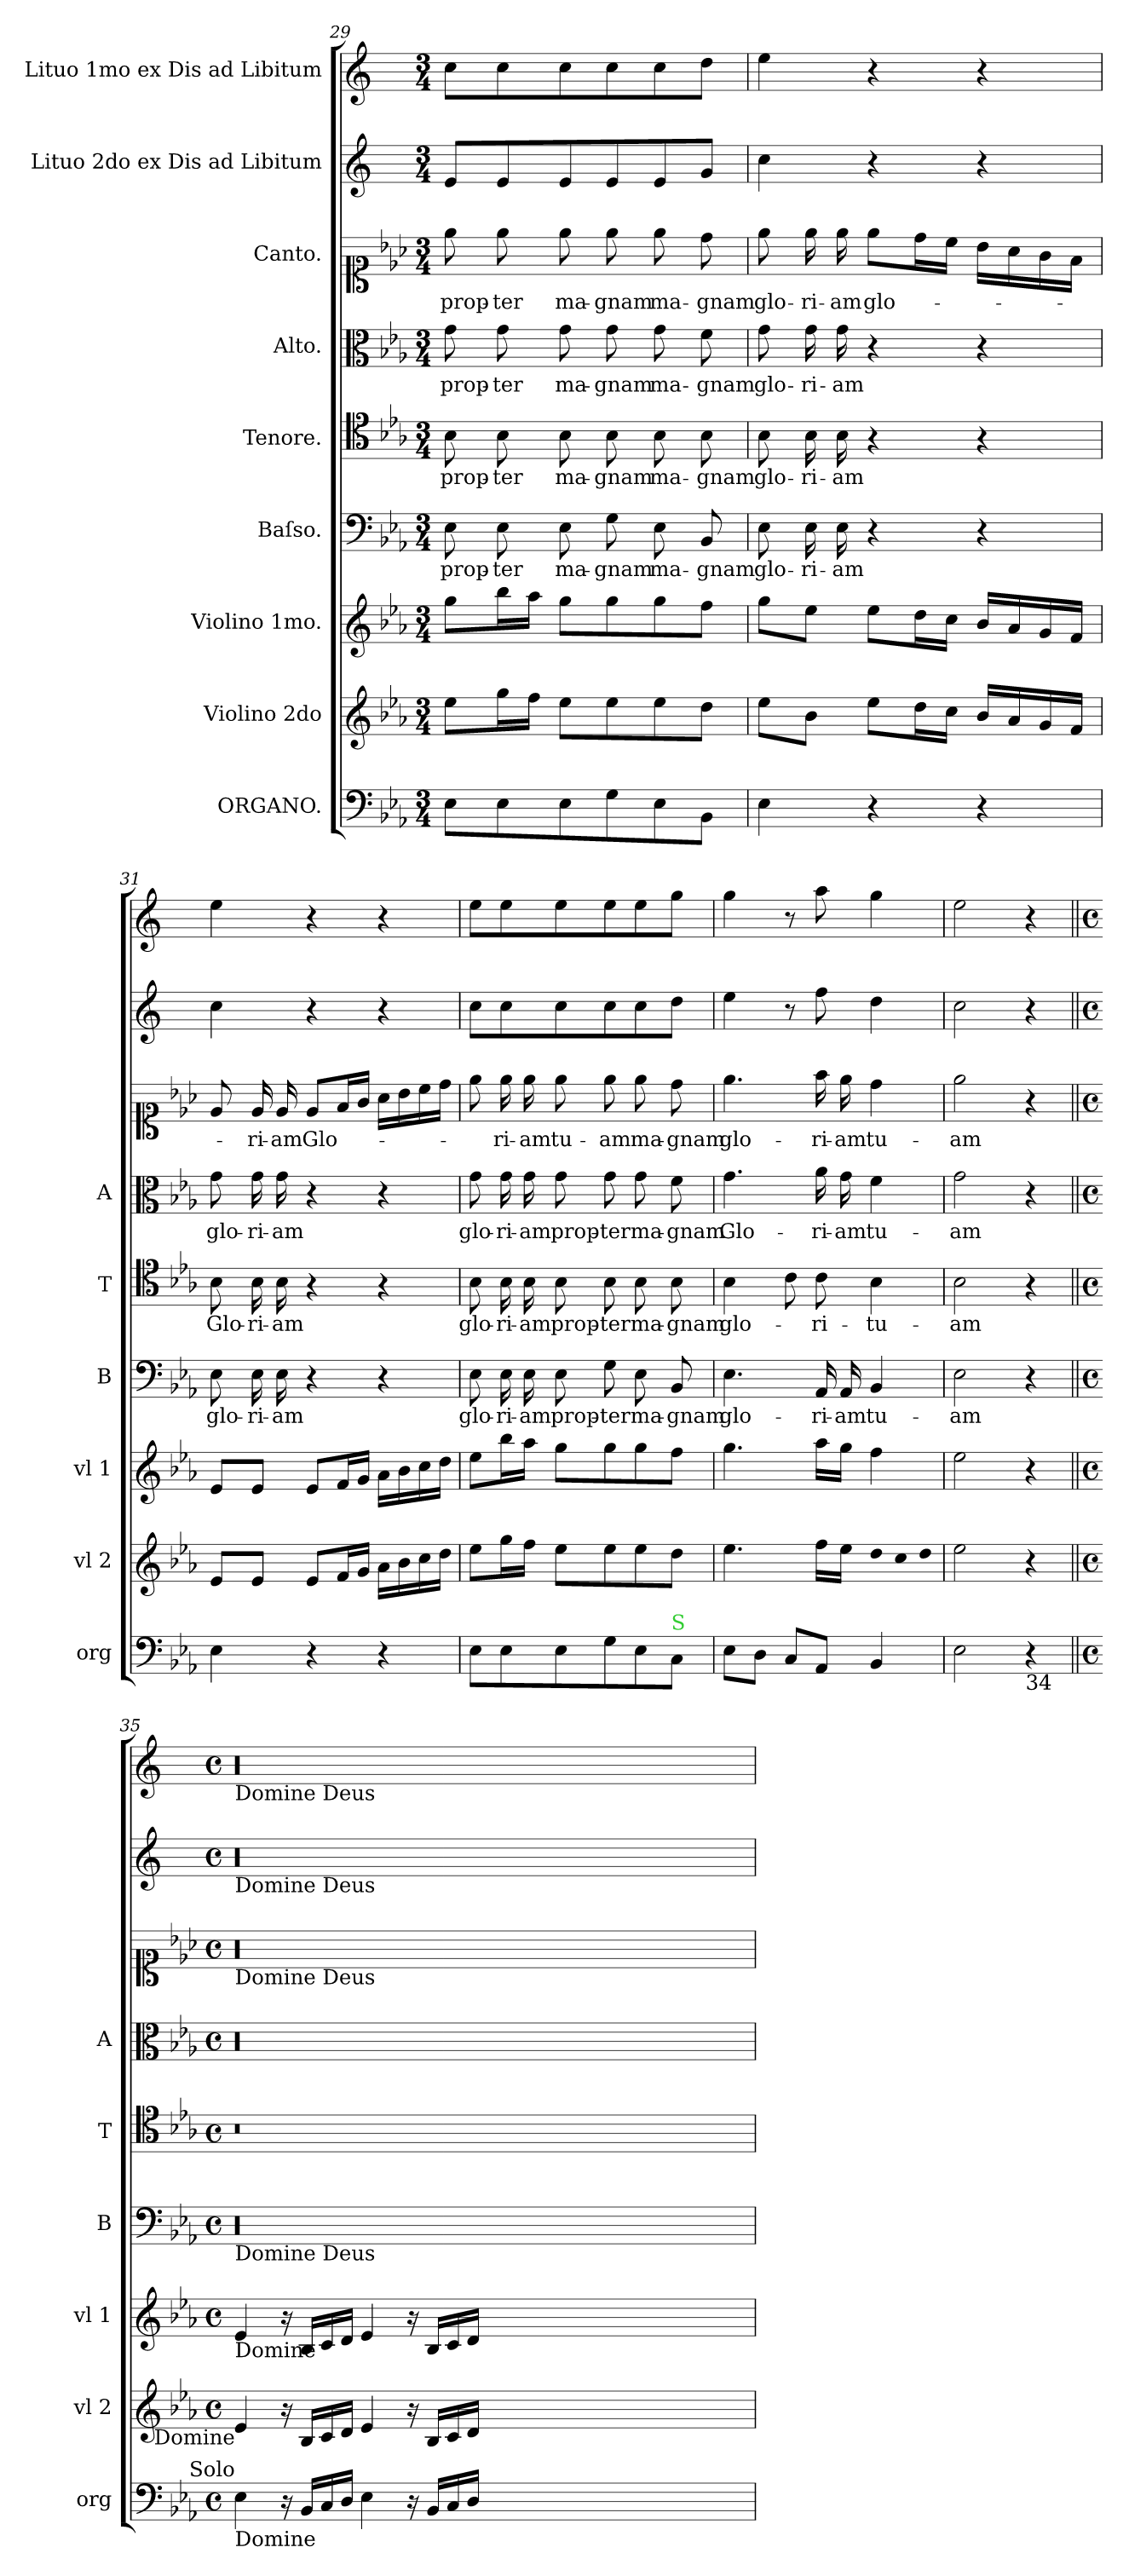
**kern	**kern	**kern	**kern	**text	**kern	**text	**kern	**text	**kern	**text	**kern	**kern
*part9	*part8	*part7	*part6	*part6	*part5	*part5	*part4	*part4	*part3	*part3	*part2	*part1
*staff9	*staff8	*staff7	*staff6	*staff6	*staff5	*staff5	*staff4	*staff4	*staff3	*staff3	*staff2	*staff1
*I"ORGANO.	*I"Violino 2do	*I"Violino 1mo.	*I"Baſso.	*	*I"Tenore.	*	*I"Alto.	*	*I"Canto.	*	*I"Lituo 2do ex Dis ad Libitum	*I"Lituo 1mo ex Dis ad Libitum
*I'org	*I'vl 2	*I'vl 1	*I'B	*	*I'T	*	*I'A	*	*	*	*	*
*clefF4	*clefG2	*clefG2	*clefF4	*	*clefC4	*	*clefC3	*	*clefC1	*	*clefG2	*clefG2
*	*	*	*	*	*	*	*	*	*	*	*ITrd5c9	*ITrd5c9
*k[b-e-a-]	*k[b-e-a-]	*k[b-e-a-]	*k[b-e-a-]	*	*k[b-e-a-]	*	*k[b-e-a-]	*	*k[b-e-a-]	*	*k[b-e-a-]	*k[b-e-a-]
*M3/4	*M3/4	*M3/4	*M3/4	*	*M3/4	*	*M3/4	*	*M3/4	*	*M3/4	*M3/4
=29	=29	=29	=29	=29	=29	=29	=29	=29	=29	=29	=29	=29
8E-\L	8ee-\L	8gg\L	8E-\	prop-	8B-\	prop-	8g\	prop-	8ee-\	prop-	8G/L	8e-\L
8E-\	16gg\L	16bb-\L	8E-\	-ter	8B-\	-ter	8g\	-ter	8ee-\	-ter	8G/	8e-\
.	16ff\JJ	16aa-\JJ	.	.	.	.	.	.	.	.	.	.
8E-\	8ee-\L	8gg\L	8E-\	ma-	8B-\	ma-	8g\	ma-	8ee-\	ma-	8G/	8e-\
8G\	8ee-\	8gg\	8G\	-gnam	8B-\	-gnam	8g\	-gnam	8ee-\	-gnam	8G/	8e-\
!	!	!	!	!LO:LY:i	!	!LO:LY:i	!	!LO:LY:i	!	!LO:LY:i	!	!
8E-\	8ee-\	8gg\	8E-\	ma-	8B-\	ma-	8g\	ma-	8ee-\	ma-	8G/	8e-\
!	!	!	!	!LO:LY:i	!	!LO:LY:i	!	!LO:LY:i	!	!LO:LY:i	!	!
8BB-\J	8dd\J	8ff\J	8BB-/	-gnam	8B-\	-gnam	8f\	-gnam	8dd\	-gnam	8B-/J	8f\J
=30	=30	=30	=30	=30	=30	=30	=30	=30	=30	=30	=30	=30
4E-\	8ee-\L	8gg\L	8E-\	glo-	8B-\	glo-	8g\	glo-	8ee-\	glo-	4e-\	4g\
.	8b-\J	8ee-\J	16E-\	-ri-	16B-\	-ri-	16g\	-ri-	16ee-\	-ri-	.	.
.	.	.	16E-\	-am	16B-\	-am	16g\	-am	16ee-\	-am	.	.
4r	8ee-\L	8ee-\L	4r	.	4r	.	4r	.	8ee-\L	glo-	4r	4r
.	16dd\L	16dd\L	.	.	.	.	.	.	16dd\L	.	.	.
.	16cc\JJ	16cc\JJ	.	.	.	.	.	.	16cc\JJ	.	.	.
4r	16b-/LL	16b-/LL	4r	.	4r	.	4r	.	16b-\LL	.	4r	4r
.	16a-/	16a-/	.	.	.	.	.	.	16a-\	.	.	.
.	16g/	16g/	.	.	.	.	.	.	16g\	.	.	.
.	16f/JJ	16f/JJ	.	.	.	.	.	.	16f\JJ	.	.	.
=31	=31	=31	=31	=31	=31	=31	=31	=31	=31	=31	=31	=31
4E-\	8e-/L	8e-/L	8E-\	glo-	8B-\	Glo-	8g\	glo-	8e-/	.	4e-\	4g\
.	8e-/J	8e-/J	16E-\	-ri-	16B-\	-ri-	16g\	-ri-	16e-/	-ri-	.	.
.	.	.	16E-\	-am	16B-\	-am	16g\	-am	16e-/	-am	.	.
4r	8e-/L	8e-/L	4r	.	4r	.	4r	.	8e-/L	Glo-	4r	4r
.	16f/L	16f/L	.	.	.	.	.	.	16f/L	.	.	.
.	16g/JJ	16g/JJ	.	.	.	.	.	.	16g/JJ	.	.	.
4r	16a-\LL	16a-\LL	4r	.	4r	.	4r	.	16a-\LL	.	4r	4r
.	16b-\	16b-\	.	.	.	.	.	.	16b-\	.	.	.
.	16cc\	16cc\	.	.	.	.	.	.	16cc\	.	.	.
.	16dd\JJ	16dd\JJ	.	.	.	.	.	.	16dd\JJ	.	.	.
=32	=32	=32	=32	=32	=32	=32	=32	=32	=32	=32	=32	=32
8E-\L	8ee-\L	8ee-\L	8E-\	glo-	8B-\	glo-	8g\	glo-	8ee-\	.	8e-\L	8g\L
8E-\	16gg\L	16bb-\L	16E-\	-ri-	16B-\	-ri-	16g\	-ri-	16ee-\	-ri-	8e-\	8g\
.	16ff\JJ	16aa-\JJ	16E-\	-am	16B-\	-am	16g\	-am	16ee-\	-am	.	.
8E-\	8ee-\L	8gg\L	8E-\	prop-	8B-\	prop-	8g\	prop-	8ee-\	tu-	8e-\	8g\
8G\	8ee-\	8gg\	8G\	-ter	8B-\	-ter	8g\	-ter	8ee-\	-am	8e-\	8g\
8E-\	8ee-\	8gg\	8E-\	ma-	8B-\	ma-	8g\	ma-	8ee-\	ma-	8e-\	8g\
!LO:TX:a:color=limegreen:t=S	!	!	!	!	!	!	!	!	!	!	!	!
8C\J	8dd\J	8ff\J	8BB-/	-gnam	8B-\	-gnam	8f\	-gnam	8dd\	-gnam	8f\J	8b-\J
=33	=33	=33	=33	=33	=33	=33	=33	=33	=33	=33	=33	=33
8E-\L	4.ee-\	4.gg\	4.E-\	glo-	4B-\	glo-	4.g\	Glo-	4.ee-\	glo-	4g\	4b-\
8D\J	.	.	.	.	.	.	.	.	.	.	.	.
8C/L	.	.	.	.	8c\	.	.	.	.	.	8r	8r
8AA-/J	16ff\LL	16aa-\LL	16AA-/	-ri-	8c\	-ri-	16a-\	-ri-	16ff\	-ri-	8a-\	8cc\
.	16ee-\JJ	16gg\JJ	16AA-/	-am	.	.	16g\	-am	16ee-\	-am	.	.
*	*Xtuplet	*	*	*	*	*	*	*	*	*	*	*
!	!LO:N:vis=4	!	!	!	!	!	!	!	!	!	!	!
4BB-/	12dd\	4ff\	4BB-/	tu-	4B-\	tu-	4f\	tu-	4dd\	tu-	4f\	4b-\
!	!LO:N:vis=4	!	!	!	!	!	!	!	!	!	!	!
.	12cc\	.	.	.	.	.	.	.	.	.	.	.
!	!LO:N:vis=4	!	!	!	!	!	!	!	!	!	!	!
.	12dd\	.	.	.	.	.	.	.	.	.	.	.
=34	=34	=34	=34	=34	=34	=34	=34	=34	=34	=34	=34	=34
2E-\	2ee-\	2ee-\	2E-\	-am	2B-\	-am	2g\	-am	2ee-\	-am	2e-\	2g\
!LO:TX:b:t=34	!	!	!	!	!	!	!	!	!	!	!	!
4r	4r	4r	4r	.	4r	.	4r	.	4r	.	4r	4r
=35||	=35||	=35||	=35||	=35||	=35||	=35||	=35||	=35||	=35||	=35||	=35||	=35||
*M4/4	*M4/4	*M4/4	*M4/4	*	*M4/4	*	*M4/4	*	*M4/4	*	*M4/4	*M4/4
*met(c)	*met(c)	*met(c)	*met(c)	*	*met(c)	*	*met(c)	*	*met(c)	*	*met(c)	*met(c)
!	!	!	!	!	!	!	!	!	!	!	!	!LO:TX:b:t=Domine Deus
!	!	!	!	!	!	!	!	!	!	!	!LO:TX:b:t=Domine Deus	!
!	!	!	!	!	!	!	!	!	!LO:TX:b:t=Domine Deus	!	!	!
!	!	!	!LO:TX:b:t=Domine Deus	!	!	!	!	!	!	!	!	!
!	!	!LO:TX:b:t=Domine	!	!	!	!	!	!	!	!	!	!
!	!LO:TX:b:rj:t=Domine	!	!	!	!	!	!	!	!	!	!	!
!LO:TX:b:t=Domine	!	!	!	!	!	!	!	!	!	!	!	!
!LO:TX:a:rj:t=Solo	!	!	!	!	!	!	!	!	!	!	!	!
4E-\	4e-/	4e-/	00r	.	0r	.	00r	.	00r	.	00r	00r
16r	16r	16r	.	.	.	.	.	.	.	.	.	.
16BB-/LL	16B-/LL	16B-/LL	.	.	.	.	.	.	.	.	.	.
16C/	16c/	16c/	.	.	.	.	.	.	.	.	.	.
16D/JJ	16d/JJ	16d/JJ	.	.	.	.	.	.	.	.	.	.
4E-\	4e-/	4e-/	.	.	.	.	.	.	.	.	.	.
16r	16r	16r	.	.	.	.	.	.	.	.	.	.
16BB-/LL	16B-/LL	16B-/LL	.	.	.	.	.	.	.	.	.	.
16C/	16c/	16c/	.	.	.	.	.	.	.	.	.	.
16D/JJ	16d/JJ	16d/JJ	.	.	.	.	.	.	.	.	.	.
0.ryy	0.ryy	0.ryy	.	.	.	.	.	.	.	.	.	.
.	.	.	.	.	0ryy	.	.	.	.	.	.	.
=	=	=	=	=	=	=	=	=	=	=	=	=
*-	*-	*-	*-	*-	*-	*-	*-	*-	*-	*-	*-	*-
